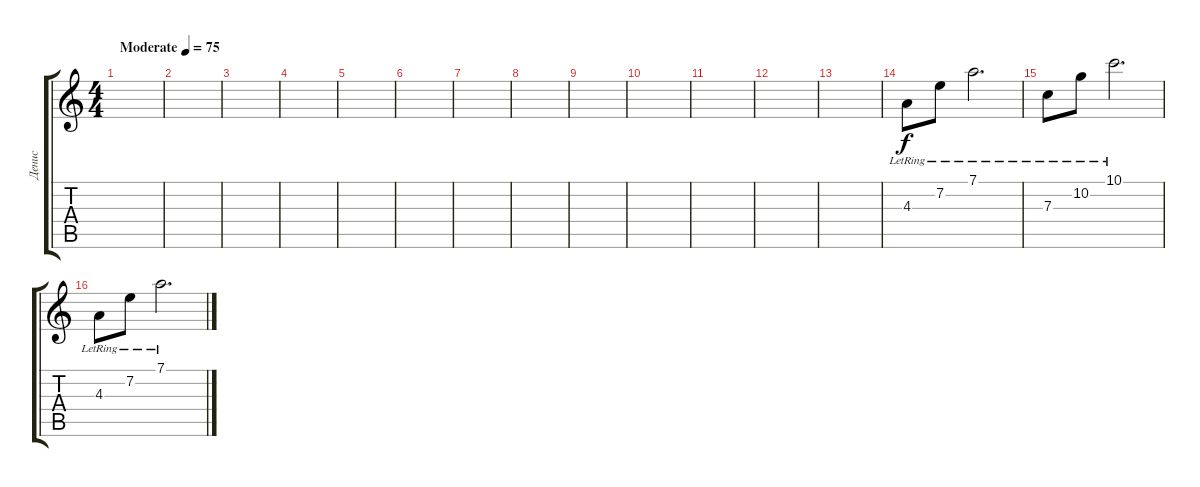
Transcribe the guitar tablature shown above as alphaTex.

\track ("Денис" "Денис") {instrument electricguitarjazz}
\staff {score tabs}
\tuning (D4 A3 F3 C3 G2 C2) {hide}
\ts (4 4)
\tempo (75 "Moderate")
\clef g2
\ks c
|
|
|
|
|
|
|
|
|
|
|
|
|
4.3{lr}.8 7.2{lr}.8 7.1{lr}.2{d} |
7.3{lr}.8 10.2{lr}.8 10.1{lr}.2{d} |
4.3{lr}.8 7.2{lr}.8 7.1{lr}.2{d}
